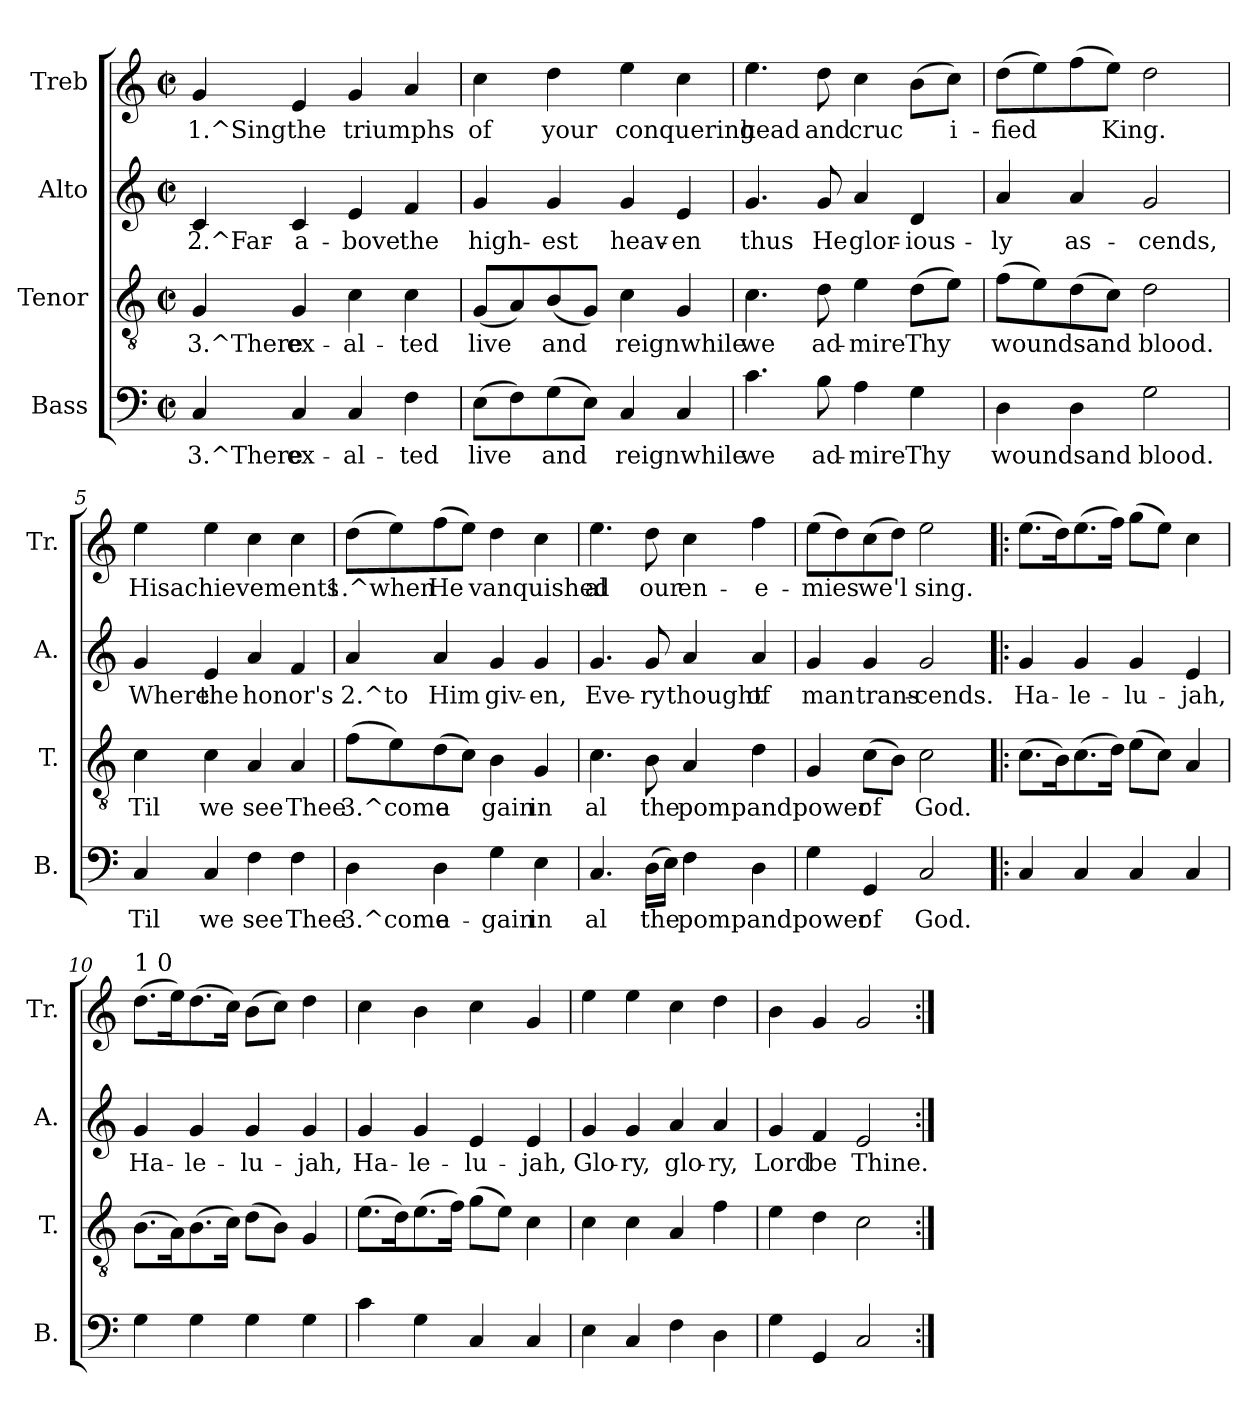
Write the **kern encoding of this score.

**kern	**text	**kern	**text	**kern	**text	**kern	**text
*part4	*part4	*part3	*part3	*part2	*part2	*part1	*part1
*staff4	*staff4	*staff3	*staff3	*staff2	*staff2	*staff1	*staff1
*I"Bass	*	*I"Tenor	*	*I"Alto	*	*I"Treb	*
*I'B.	*	*I'T.	*	*I'A.	*	*I'Tr.	*
!!LO:PB:g=z
*stria5	*	*stria5	*	*stria5	*	*stria5	*
*clefF4	*	*clefGv2	*	*clefG2	*	*clefG2	*
*k[]	*	*k[]	*	*k[]	*	*k[]	*
*C:	*	*C:	*	*C:	*	*C:	*
*M2/2	*	*M2/2	*	*M2/2	*	*M2/2	*
*met(c|)	*	*met(c|)	*	*met(c|)	*	*met(c|)	*
=1	=1	=1	=1	=1	=1	=1	=1
!	!LO:LY:a:rj	!	!LO:LY:b:rj	!	!LO:LY:b:rj	!	!LO:LY:b:rj
4C/	3.^There	4G/	3.^There	4c/	2.^Far-	4g/	1.^Sing
!	!LO:LY:a:rj	!	!LO:LY:b:rj	!	!LO:LY:b:rj	!	!LO:LY:b:rj
4C/	ex-	4G/	ex-	4c/	-a-	4e/	the
!	!LO:LY:a:rj	!	!LO:LY:b:rj	!	!LO:LY:b:rj	!	!LO:LY:b:rj
4C/	-al-	4c\	-al-	4e/	-bove	4g/	triumphs
!	!LO:LY:a:rj	!	!LO:LY:b:rj	!	!LO:LY:b:rj	!	!LO:LY:b:rj
4F\	-ted	4c\	-ted	4f/	the	4a/	.
=2	=2	=2	=2	=2	=2	=2	=2
!	!LO:LY:a:rj	!	!LO:LY:b:rj	!	!LO:LY:b:rj	!	!LO:LY:b:rj
(>8E\L	live	(<8G/L	live	4g/	high-	4cc\	of
!	!LO:LY:a:rj	!	!LO:LY:b:rj	!	!	!	!
8F\)	.	8A/)	.	.	.	.	.
!	!LO:LY:a:rj	!	!LO:LY:b:rj	!	!LO:LY:b:rj	!	!LO:LY:b:rj
(>8G\	and	(<8B/	and	4g/	-est	4dd\	your
!	!LO:LY:a:rj	!	!LO:LY:b:rj	!	!	!	!
8E\J)	.	8G/J)	.	.	.	.	.
!	!LO:LY:a:rj	!	!LO:LY:b:rj	!	!LO:LY:b:rj	!	!LO:LY:b:rj
4C/	reignwhile	4c\	reignwhile	4g/	heav-	4ee\	conquering
!	!LO:LY:a:rj	!	!LO:LY:b:rj	!	!LO:LY:b:rj	!	!LO:LY:b:rj
4C/	.	4G/	.	4e/	-en	4cc\	.
=3	=3	=3	=3	=3	=3	=3	=3
!	!LO:LY:a:rj	!	!LO:LY:b:rj	!	!LO:LY:b:rj	!	!LO:LY:b:rj
4.c\	we	4.c\	we	4.g/	thus	4.ee\	head
!	!LO:LY:a:rj	!	!LO:LY:b:rj	!	!LO:LY:b:rj	!	!LO:LY:b:rj
8B\	ad-	8d\	ad-	8g/	He	8dd\	and
!	!LO:LY:a:rj	!	!LO:LY:b:rj	!	!LO:LY:b:rj	!	!LO:LY:b:rj
4A\	-mire	4e\	-mire	4a/	glor-	4cc\	cruc-
!	!LO:LY:a:rj	!	!LO:LY:b:rj	!	!LO:LY:b:rj	!	!LO:LY:b:rj
4G\	Thy	(>8d\L	Thy	4d/	-ious-	(>8b\L	--
!	!	!	!LO:LY:b:rj	!	!	!	!LO:LY:b:rj
.	.	8e\J)	.	.	.	8cc\J)	-i-
=4	=4	=4	=4	=4	=4	=4	=4
!	!LO:LY:a:rj	!	!LO:LY:b:rj	!	!LO:LY:b:rj	!	!LO:LY:b:rj
4D\	woundsand	(>8f\L	woundsand	4a/	-ly	(>8dd\L	-fied
!	!	!	!LO:LY:b:rj	!	!	!	!LO:LY:b:rj
.	.	8e\)	.	.	.	8ee\)	.
!	!LO:LY:a:rj	!	!LO:LY:b:rj	!	!LO:LY:b:rj	!	!LO:LY:b:rj
4D\	.	(>8d\	.	4a/	as-	(>8ff\	.
!	!	!	!LO:LY:b:rj	!	!	!	!LO:LY:b:rj
.	.	8c\J)	.	.	.	8ee\J)	King.
!	!LO:LY:a:rj	!	!LO:LY:b:rj	!	!LO:LY:b:rj	!	!LO:LY:b:rj
2G\	blood.	2d\	blood.	2g/	-cends,	2dd\	.
=5	=5	=5	=5	=5	=5	=5	=5
!	!LO:LY:a:rj	!	!LO:LY:b:rj	!	!LO:LY:b:rj	!	!LO:LY:b:rj
4C/	Til	4c\	Til	4g/	Where	4ee\	Hisachievements
!	!LO:LY:a:rj	!	!LO:LY:b:rj	!	!LO:LY:b:rj	!	!LO:LY:b:rj
4C/	we	4c\	we	4e/	the	4ee\	.
!	!LO:LY:a:rj	!	!LO:LY:b:rj	!	!LO:LY:b:rj	!	!LO:LY:b:rj
4F\	see	4A/	see	4a/	honor's	4cc\	.
!	!LO:LY:a:rj	!	!LO:LY:b:rj	!	!LO:LY:b:rj	!	!LO:LY:b:rj
4F\	Thee	4A/	Thee	4f/	.	4cc\	.
!!LO:LB:g=z
=6	=6	=6	=6	=6	=6	=6	=6
!	!LO:LY:a:rj	!	!LO:LY:b:rj	!	!LO:LY:b:rj	!	!LO:LY:b:rj
4D\	3.^come	(>8f\L	3.^come	4a/	2.^to	(>8dd\L	1.^when
!	!	!	!LO:LY:b:rj	!	!	!	!LO:LY:b:rj
.	.	8e\)	.	.	.	8ee\)	.
!	!LO:LY:a:rj	!	!LO:LY:b:rj	!	!LO:LY:b:rj	!	!LO:LY:b:rj
4D\	a-	(>8d\	a-	4a/	Him	(>8ff\	He
!	!	!	!LO:LY:b:rj	!	!	!	!LO:LY:b:rj
.	.	8c\J)	--	.	.	8ee\J)	.
!	!LO:LY:a:rj	!	!LO:LY:b:rj	!	!LO:LY:b:rj	!	!LO:LY:b:rj
4G\	-gain	4B\	-gain	4g/	giv-	4dd\	vanquished
!	!LO:LY:a:rj	!	!LO:LY:b:rj	!	!LO:LY:b:rj	!	!LO:LY:b:rj
4E\	in	4G/	in	4g/	-en,	4cc\	.
=7	=7	=7	=7	=7	=7	=7	=7
!	!LO:LY:a:rj	!	!LO:LY:b:rj	!	!LO:LY:b:rj	!	!LO:LY:b:rj
4.C/	al	4.c\	al	4.g/	Eve-	4.ee\	al
!	!LO:LY:a:rj	!	!LO:LY:b:rj	!	!LO:LY:b:rj	!	!LO:LY:b:rj
(>16D\L	the	8B\	the	8g/	-ry	8dd\	our
!	!LO:LY:a:rj	!	!	!	!	!	!
16E\J)	.	.	.	.	.	.	.
!	!LO:LY:a:rj	!	!LO:LY:b:rj	!	!LO:LY:b:rj	!	!LO:LY:b:rj
4F\	pomp	4A/	pomp	4a/	thought	4cc\	en-
!	!LO:LY:a:rj	!	!LO:LY:b:rj	!	!LO:LY:b:rj	!	!LO:LY:b:rj
4D\	and	4d\	and	4a/	of	4ff\	-e-
=8	=8	=8	=8	=8	=8	=8	=8
!	!LO:LY:a:rj	!	!LO:LY:b:rj	!	!LO:LY:b:rj	!	!LO:LY:b:rj
4G\	power	4G/	power	4g/	man	(>8ee\L	-mies
!	!	!	!	!	!	!	!LO:LY:b:rj
.	.	.	.	.	.	8dd\)	.
!	!LO:LY:a:rj	!	!LO:LY:b:rj	!	!LO:LY:b:rj	!	!LO:LY:b:rj
4GG/	of	(>8c\L	of	4g/	trans-	(>8cc\	we'l
!	!	!	!LO:LY:b:rj	!	!	!	!LO:LY:b:rj
.	.	8B\J)	.	.	.	8dd\J)	.
!	!LO:LY:a:rj	!	!LO:LY:b:rj	!	!LO:LY:b:rj	!	!LO:LY:b:rj
2C/	God.	2c\	God.	2g/	-cends.	2ee\	sing.
=9!|:	=9!|:	=9!|:	=9!|:	=9!|:	=9!|:	=9!|:	=9!|:
!	!LO:LY:a:rj	!	!LO:LY:b:rj	!	!LO:LY:b:rj	!	!LO:LY:b:rj
4C/	.	(>8.c\L	.	4g/	Ha-	(>8.ee\L	.
!	!	!	!LO:LY:b:rj	!	!	!	!LO:LY:b:rj
.	.	16B\)	.	.	.	16dd\)	.
!	!LO:LY:a:rj	!	!LO:LY:b:rj	!	!LO:LY:b:rj	!	!LO:LY:b:rj
4C/	.	(>8.c\	.	4g/	-le-	(>8.ee\	.
!	!	!	!LO:LY:b:rj	!	!	!	!LO:LY:b:rj
.	.	16d\J)	.	.	.	16ff\J)	.
!	!LO:LY:a:rj	!	!LO:LY:b:rj	!	!LO:LY:b:rj	!	!LO:LY:b:rj
4C/	.	(>8e\L	.	4g/	-lu-	(>8gg\L	.
!	!	!	!LO:LY:b:rj	!	!	!	!LO:LY:b:rj
.	.	8c\J)	.	.	.	8ee\J)	.
!	!LO:LY:a:rj	!	!LO:LY:b:rj	!	!LO:LY:b:rj	!	!LO:LY:b:rj
4C/	.	4A/	.	4e/	-jah,	4cc\	.
!!LO:PB:g=z
=10	=10	=10	=10	=10	=10	=10	=10
!	!	!	!	!	!	!LO:TX:a:t=1 0	!
!	!LO:LY:a:rj	!	!LO:LY:b:rj	!	!LO:LY:b:rj	!	!LO:LY:b:rj
4G\	.	(>8.B\L	.	4g/	Ha-	(>8.dd\L	.
!	!	!	!LO:LY:b:rj	!	!	!	!LO:LY:b:rj
.	.	16A\)	.	.	.	16ee\)	.
!	!LO:LY:a:rj	!	!LO:LY:b:rj	!	!LO:LY:b:rj	!	!LO:LY:b:rj
4G\	.	(>8.B\	.	4g/	-le-	(>8.dd\	.
!	!	!	!LO:LY:b:rj	!	!	!	!LO:LY:b:rj
.	.	16c\J)	.	.	.	16cc\J)	.
!	!LO:LY:a:rj	!	!LO:LY:b:rj	!	!LO:LY:b:rj	!	!LO:LY:b:rj
4G\	.	(>8d\L	.	4g/	-lu-	(>8b\L	.
!	!	!	!LO:LY:b:rj	!	!	!	!LO:LY:b:rj
.	.	8B\J)	.	.	.	8cc\J)	.
!	!LO:LY:a:rj	!	!LO:LY:b:rj	!	!LO:LY:b:rj	!	!LO:LY:b:rj
4G\	.	4G/	.	4g/	-jah,	4dd\	.
=11	=11	=11	=11	=11	=11	=11	=11
!	!LO:LY:a:rj	!	!LO:LY:b:rj	!	!LO:LY:b:rj	!	!LO:LY:b:rj
4c\	.	(>8.e\L	.	4g/	Ha-	4cc\	.
!	!	!	!LO:LY:b:rj	!	!	!	!
.	.	16d\)	.	.	.	.	.
!	!LO:LY:a:rj	!	!LO:LY:b:rj	!	!LO:LY:b:rj	!	!LO:LY:b:rj
4G\	.	(>8.e\	.	4g/	-le-	4b\	.
!	!	!	!LO:LY:b:rj	!	!	!	!
.	.	16f\J)	.	.	.	.	.
!	!LO:LY:a:rj	!	!LO:LY:b:rj	!	!LO:LY:b:rj	!	!LO:LY:b:rj
4C/	.	(>8g\L	.	4e/	-lu-	4cc\	.
!	!	!	!LO:LY:b:rj	!	!	!	!
.	.	8e\J)	.	.	.	.	.
!	!LO:LY:a:rj	!	!LO:LY:b:rj	!	!LO:LY:b:rj	!	!LO:LY:b:rj
4C/	.	4c\	.	4e/	-jah,	4g/	.
=12	=12	=12	=12	=12	=12	=12	=12
!	!LO:LY:a:rj	!	!LO:LY:b:rj	!	!LO:LY:b:rj	!	!LO:LY:b:rj
4E\	.	4c\	.	4g/	Glo-	4ee\	.
!	!LO:LY:a:rj	!	!LO:LY:b:rj	!	!LO:LY:b:rj	!	!LO:LY:b:rj
4C/	.	4c\	.	4g/	-ry,	4ee\	.
!	!LO:LY:a:rj	!	!LO:LY:b:rj	!	!LO:LY:b:rj	!	!LO:LY:b:rj
4F\	.	4A/	.	4a/	glo-	4cc\	.
!	!LO:LY:a:rj	!	!LO:LY:b:rj	!	!LO:LY:b:rj	!	!LO:LY:b:rj
4D\	.	4f\	.	4a/	-ry,	4dd\	.
=13	=13	=13	=13	=13	=13	=13	=13
!	!LO:LY:a:rj	!	!LO:LY:b:rj	!	!LO:LY:b:rj	!	!LO:LY:b:rj
4G\	.	4e\	.	4g/	Lord	4b\	.
!	!LO:LY:a:rj	!	!LO:LY:b:rj	!	!LO:LY:b:rj	!	!LO:LY:b:rj
4GG/	.	4d\	.	4f/	be	4g/	.
!	!LO:LY:a:rj	!	!LO:LY:b:rj	!	!LO:LY:b:rj	!	!LO:LY:b:rj
2C/	.	2c\	.	2e/	Thine.	2g/	.
=:|!	=:|!	=:|!	=:|!	=:|!	=:|!	=:|!	=:|!
*-	*-	*-	*-	*-	*-	*-	*-
